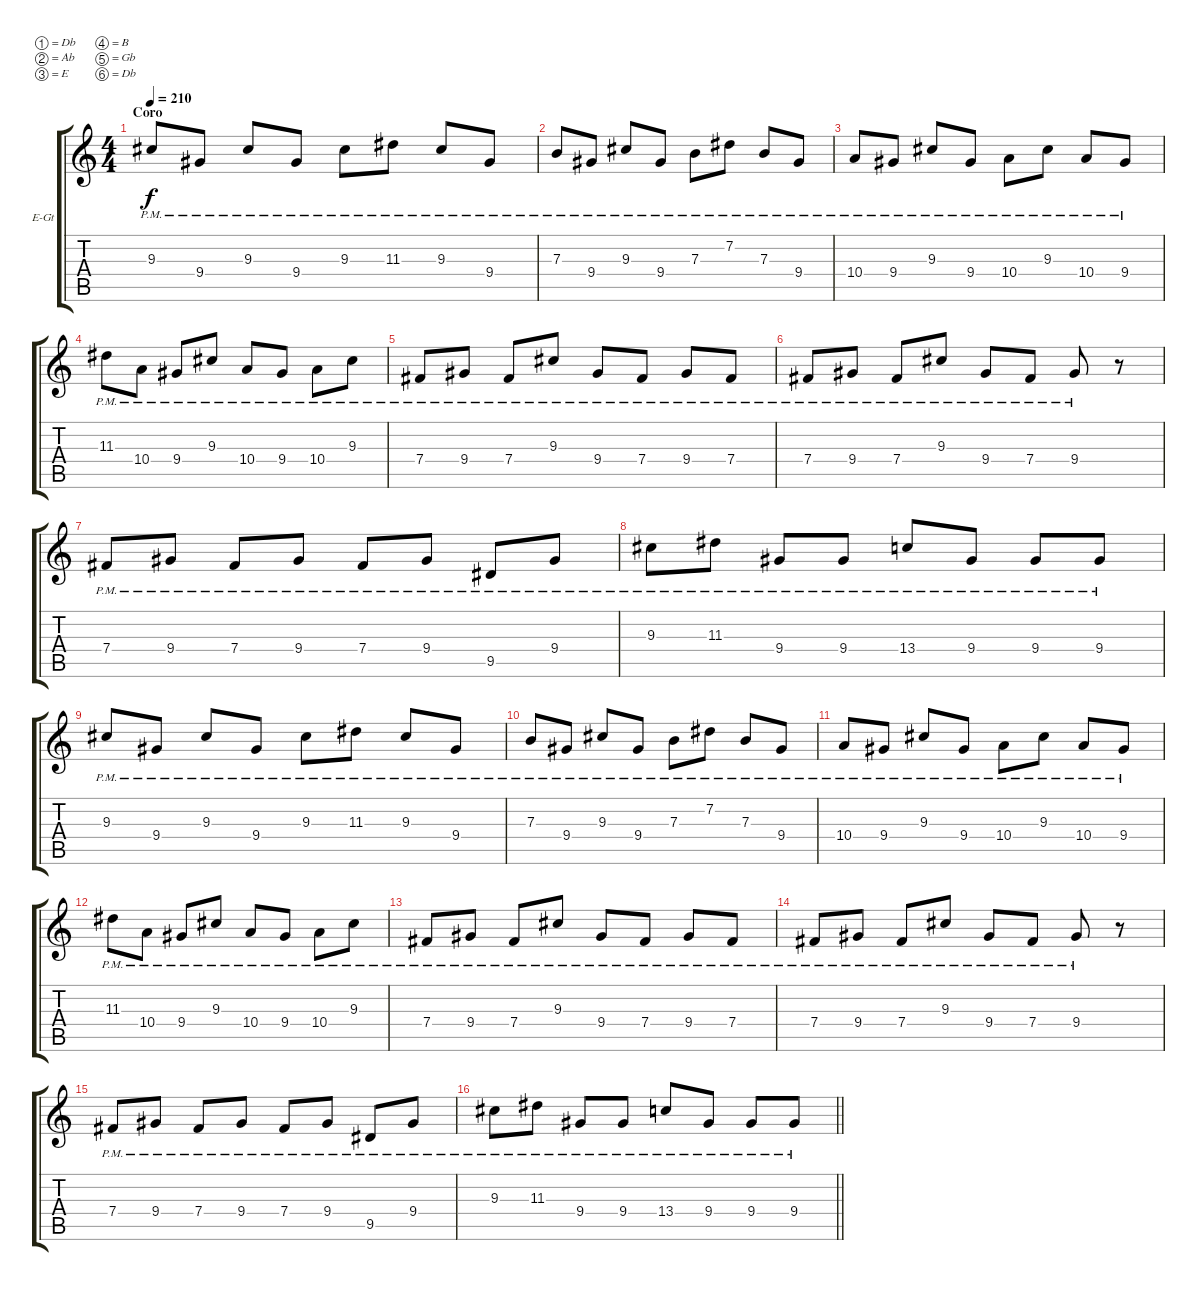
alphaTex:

\bracketExtendMode groupsimilarinstruments
\firstSystemTrackNameOrientation horizontal
\otherSystemsTrackNameOrientation horizontal
\track ("Lead 2 " "E-Gt") {instrument distortionguitar}
\staff {score tabs}
\tuning (Db4 Ab3 E3 B2 Gb2 Db2)
\ts (4 4)
\section ("" "Coro")
\tempo 210
\clef g2
\ks c
9.3{pm}.8{dy f} 9.4{pm}.8 9.3{pm}.8 9.4{pm}.8 9.3{pm}.8 11.3{pm}.8 9.3{pm}.8 9.4{pm}.8 |
7.3{pm}.8 9.4{pm}.8 9.3{pm}.8 9.4{pm}.8 7.3{pm}.8 7.2{pm}.8 7.3{pm}.8 9.4{pm}.8 |
10.4{pm}.8 9.4{pm}.8 9.3{pm}.8 9.4{pm}.8 10.4{pm}.8 9.3{pm}.8 10.4{pm}.8 9.4{pm}.8 |
11.3{pm}.8 10.4{pm}.8 9.4{pm}.8 9.3{pm}.8 10.4{pm}.8 9.4{pm}.8 10.4{pm}.8 9.3{pm}.8 |
7.4{pm}.8 9.4{pm}.8 7.4{pm}.8 9.3{pm}.8 9.4{pm}.8 7.4{pm}.8 9.4{pm}.8 7.4{pm}.8 |
7.4{pm}.8 9.4{pm}.8 7.4{pm}.8 9.3{pm}.8 9.4{pm}.8 7.4{pm}.8 9.4{pm}.8 r.8 |
7.4{pm}.8 9.4{pm}.8 7.4{pm}.8 9.4{pm}.8 7.4{pm}.8 9.4{pm}.8 9.5{pm}.8 9.4{pm}.8 |
9.3{pm}.8 11.3{pm}.8 9.4{pm}.8 9.4{pm}.8 13.4{pm}.8 9.4{pm}.8 9.4{pm}.8 9.4{pm}.8 |
9.3{pm}.8 9.4{pm}.8 9.3{pm}.8 9.4{pm}.8 9.3{pm}.8 11.3{pm}.8 9.3{pm}.8 9.4{pm}.8 |
7.3{pm}.8 9.4{pm}.8 9.3{pm}.8 9.4{pm}.8 7.3{pm}.8 7.2{pm}.8 7.3{pm}.8 9.4{pm}.8 |
10.4{pm}.8 9.4{pm}.8 9.3{pm}.8 9.4{pm}.8 10.4{pm}.8 9.3{pm}.8 10.4{pm}.8 9.4{pm}.8 |
11.3{pm}.8 10.4{pm}.8 9.4{pm}.8 9.3{pm}.8 10.4{pm}.8 9.4{pm}.8 10.4{pm}.8 9.3{pm}.8 |
7.4{pm}.8 9.4{pm}.8 7.4{pm}.8 9.3{pm}.8 9.4{pm}.8 7.4{pm}.8 9.4{pm}.8 7.4{pm}.8 |
7.4{pm}.8 9.4{pm}.8 7.4{pm}.8 9.3{pm}.8 9.4{pm}.8 7.4{pm}.8 9.4{pm}.8 r.8 |
7.4{pm}.8 9.4{pm}.8 7.4{pm}.8 9.4{pm}.8 7.4{pm}.8 9.4{pm}.8 9.5{pm}.8 9.4{pm}.8 |
\barLineRight lightlight
9.3{pm}.8 11.3{pm}.8 9.4{pm}.8 9.4{pm}.8 13.4{pm}.8 9.4{pm}.8 9.4{pm}.8 9.4{pm}.8
